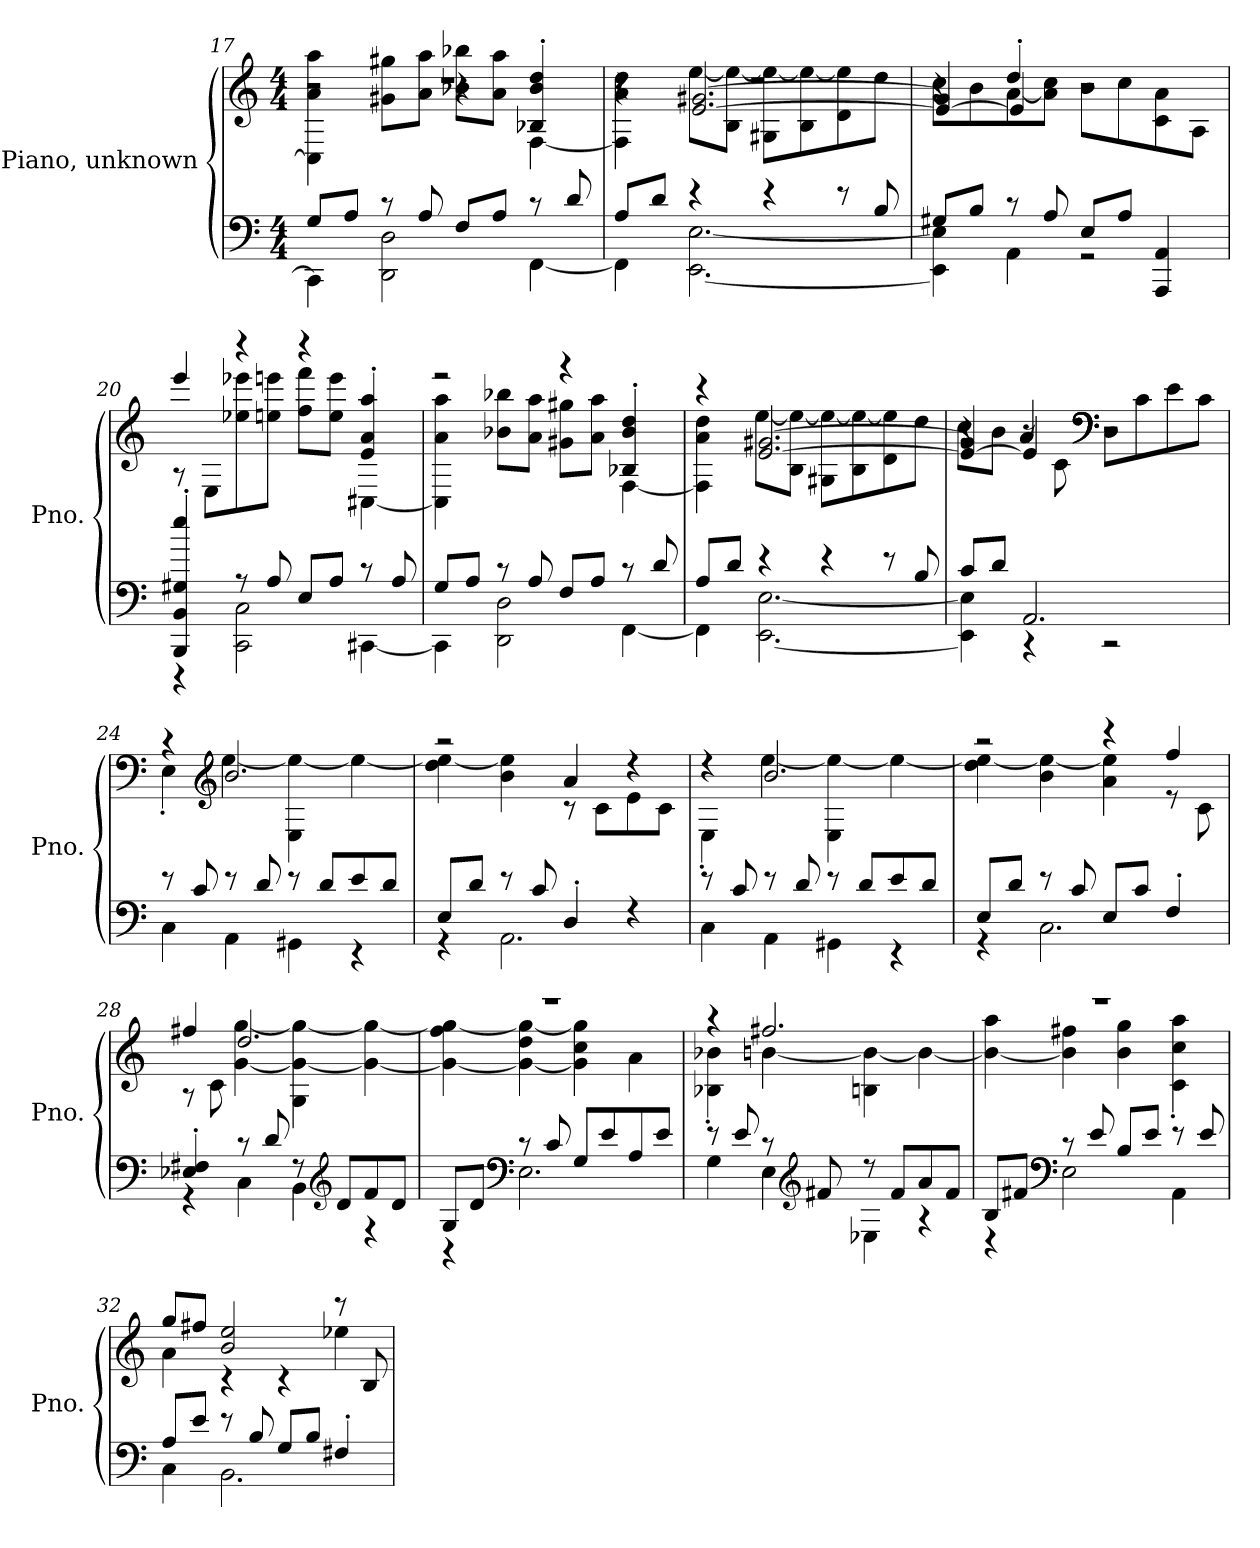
**kern	**kern
*part1	*part1
*staff2	*staff1
*I"Piano, unknown	*
*I'Pno.	*
*clefF4	*clefG2
*k[]	*k[]
*M4/4	*M4/4
=17	=17
*^	*^
*	*	*	*^
8G/L	4CC#\]	1r	4C#\] 4a\ 4aa\	2r
8A/J	.	.	.	.
8r	2DD\ 2D\	.	8g#X\ 8gg#X\L	.
8A/	.	.	8a\ 8aa\J	.
8F/L	.	.	8b-X\ 8bb-X\L	4r
8A/J	.	.	8a\ 8aa\J	.
8r	[4FF\	.	[4F\	4B-X/' 4b-/' 4dd/'
8d/	.	.	.	.
=18	=18	=18	=18	=18
8A/L	4FF\]	1r	4F\] 4a\ 4dd\	4r
8d/J	.	.	.	.
4r	[2.EE\ [2.E\	.	[8ee\L	[2.e/ [2.g#X/
.	.	.	8B\ 8ee\_J	.
4r	.	.	8G#X\ 8ee\_L	.
.	.	.	8B\ 8ee\_	.
8r	.	.	8d\ 8ee\]	.
8B/	.	.	8dd\J	.
!!LO:LB:g=z	!!	!!
=19	=19	=19	=19	=19
8G#X/L	4EE\] 4E\]	4r	8cc\L	4e/_ 4g#/]
8B/J	.	.	8b\	.
8r	4AA\	4dd'/	[8a\	4e/]
8A/	.	.	8a\] 8cc\J	.
8E/L	2r	2r	8b\L	2r
8A/J	.	.	8cc\	.
4AAA/ 4AA/	.	.	8c\ 8a\	.
.	.	.	8A\J	.
*	*	*	*v	*v
=20	=20	=20	=20
4BBB/' 4BB/' 4G#X/' 4ee/'	4r	4eee/	8r
.	.	.	8E\L
8r	2CC\ 2C\	4r	8ee-X\ 8eee-X\
8A/	.	.	8een\ 8eeen\J
8E/L	.	4r	8ff\ 8fff\L
8A/J	.	.	8ee\ 8eee\J
8r	[4CC#X\	4e/' 4a/' 4aa/'	[4C#X\
8A/	.	.	.
=21	=21	=21	=21
8G/L	4CC#\]	2r	4C#\] 4a\ 4aa\
8A/J	.	.	.
8r	2DD\ 2D\	.	8b-X\ 8bb-X\L
8A/	.	.	8a\ 8aa\J
8F/L	.	4r	8g#X\ 8gg#X\L
8A/J	.	.	8a\ 8aa\J
8r	[4FF\	4B-X/' 4b-/' 4dd/'	[4F\
8d/	.	.	.
!!LO:LB:g=z	!!
=22	=22	=22	=22
8A/L	4FF\]	4r	4F\] 4a\ 4dd\
8d/J	.	.	.
4r	[2.EE\ [2.E\	[2.e/ [2.g#X/	[8ee\L
.	.	.	8B\ 8ee\_J
4r	.	.	8G#X\ 8ee\_L
.	.	.	8B\ 8ee\_
8r	.	.	8d\ 8ee\]
8B/	.	.	8dd\J
=23	=23	=23	=23
*	*	*	*^
8c/L	4EE\] 4E\]	4e/_ 4g#/]	8cc\L	4r
8d/J	.	.	8b\J	.
2.AA/	4r	4e/]	8r	4a/
.	.	.	8c\	.
*	*	*clefF4	*	*
.	2r	2r	8D\L	2r
.	.	.	8c\	.
.	.	.	8e\	.
.	.	.	8c\J	.
*	*	*	*v	*v
=24	=24	=24	=24
8r	4C\	4r	4E'\
8c/	.	.	.
*	*	*clefG2	*
8r	4AA\	2.b/	[4ee\
8d/	.	.	.
8r	4GG#X\	.	4E\ 4ee\_
8d/L	.	.	.
8e/	4r	.	4ee\_
8d/J	.	.	.
!!LO:PB:g=z	!!
=25	=25	=25	=25
8E/L	4r	2r	4dd\ 4ee\_
8d/J	.	.	.
8r	2.AA\	.	4b\ 4ee\]
8c/	.	.	.
4D'/	.	4a/	8r
.	.	.	8c\L
4r	.	4r	8e\
.	.	.	8c\J
=26	=26	=26	=26
8r	4C\	4r	4E'\
8c/	.	.	.
8r	4AA\	2.b/	[4ee\
8d/	.	.	.
8r	4GG#X\	.	4E\ 4ee\_
8d/L	.	.	.
8e/	4r	.	4ee\_
8d/J	.	.	.
=27	=27	=27	=27
8E/L	4r	2r	4dd\ 4ee\_
8d/J	.	.	.
8r	2.C\	.	4b\ 4ee\_
8c/	.	.	.
8E/L	.	4r	4a\ 4ee\]
8c/J	.	.	.
4F'/	.	4ff/	8r
.	.	.	8c\
=28	=28	=28	=28
4E-X/' 4F#X/'	4r	4ff#X/	8r
.	.	.	8c\
8r	4C\	2.dd/	[4g\ [4gg\
8d/	.	.	.
8r	4BB\	.	4G\ 4g\_ 4gg\_
*clefG2	*	*	*
8d/L	.	.	.
8f/	4r	.	4g\_ 4gg\_
8d/J	.	.	.
!!LO:LB:g=z	!!
=29	=29	=29	=29
8G/L	4r	1r	4g\_ 4ff\ 4gg\_
8d/J	.	.	.
*clefF4	*	*	*
8r	2.E\	.	4g\_ 4dd\ 4gg\_
8c/	.	.	.
8G/L	.	.	4g\] 4cc\ 4gg\]
8e/	.	.	.
8A/	.	.	4a\
8e/J	.	.	.
=30	=30	=30	=30
8r	4G\	4r	4B-X\' 4b-X\'
8e/	.	.	.
8r	4E\	2.ff#X/	[4bn\
*clefG2	*	*	*
8f#X/	.	.	.
8r	4E-X\	.	4Bn\ 4b\_
8f#/L	.	.	.
8a/	4r	.	4b\_
8f#/J	.	.	.
=31	=31	=31	=31
8B/L	4r	1r	4b\_ 4aa\
8f#X/J	.	.	.
*clefF4	*	*	*
8r	2E\	.	4b\] 4ff#X\
8e/	.	.	.
8B/L	.	.	4b\ 4gg\
8e/J	.	.	.
8r	4AA\	.	4c\' 4cc\' 4aa\'
8e/	.	.	.
!!LO:LB:g=z	!!
=32	=32	=32	=32
8A/L	4C\	8gg/L	4a\
8e/J	.	8ff#X/J	.
8r	2.BB\	2b/ 2ee/	4r
8B/	.	.	.
8G/L	.	.	4r
8B/J	.	.	.
4F#X'/	.	8r	4ee-X\
.	.	8B/	.
*v	*v	*	*
*	*v	*v
=	=
*-	*-
